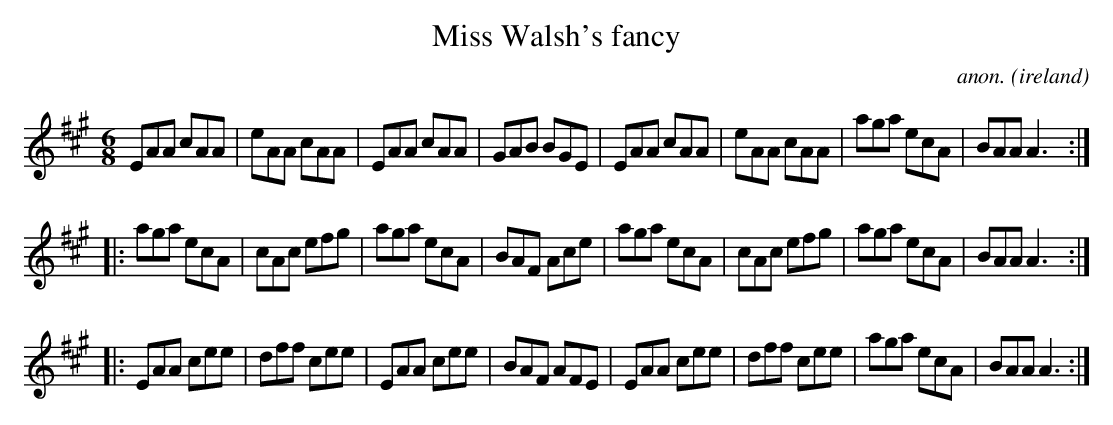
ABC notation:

X:1
T:Miss Walsh's fancy
O:ireland
C:anon.
M:6/8
L:1/8
K:A
EAA cAA|eAA cAA|EAA cAA|GAB BGE|EAA cAA|eAA cAA|aga ecA|BAA A3:|
|:aga ecA|cAc efg|aga ecA|BAF Ace|aga ecA|cAc efg|aga ecA|BAA A3:|
|:EAA cee|dff cee|EAA cee|BAF AFE|EAA cee|dff cee|aga ecA|BAA A3:|
